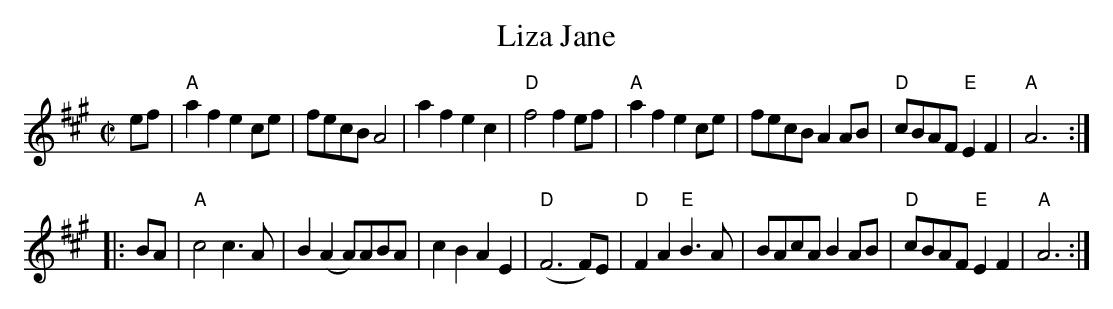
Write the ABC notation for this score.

X:1
T: Liza Jane
M: C|
K: A
ef |\
"A"a2f2 e2ce | fecB A4 | a2f2 e2c2 | "D"f4 f2ef |\
"A"a2f2 e2ce | fecB A2AB | "D"cBAF "E"E2F2 | "A"A6 :|
|: BA |\
"A"c4 c3A | B2(A2 A)ABA | c2B2 A2E2 | "D"(F6 F)E |\
"D"F2A2 "E"B3A | BAcA B2AB | "D"cBAF "E"E2F2 | "A"A6 :|
